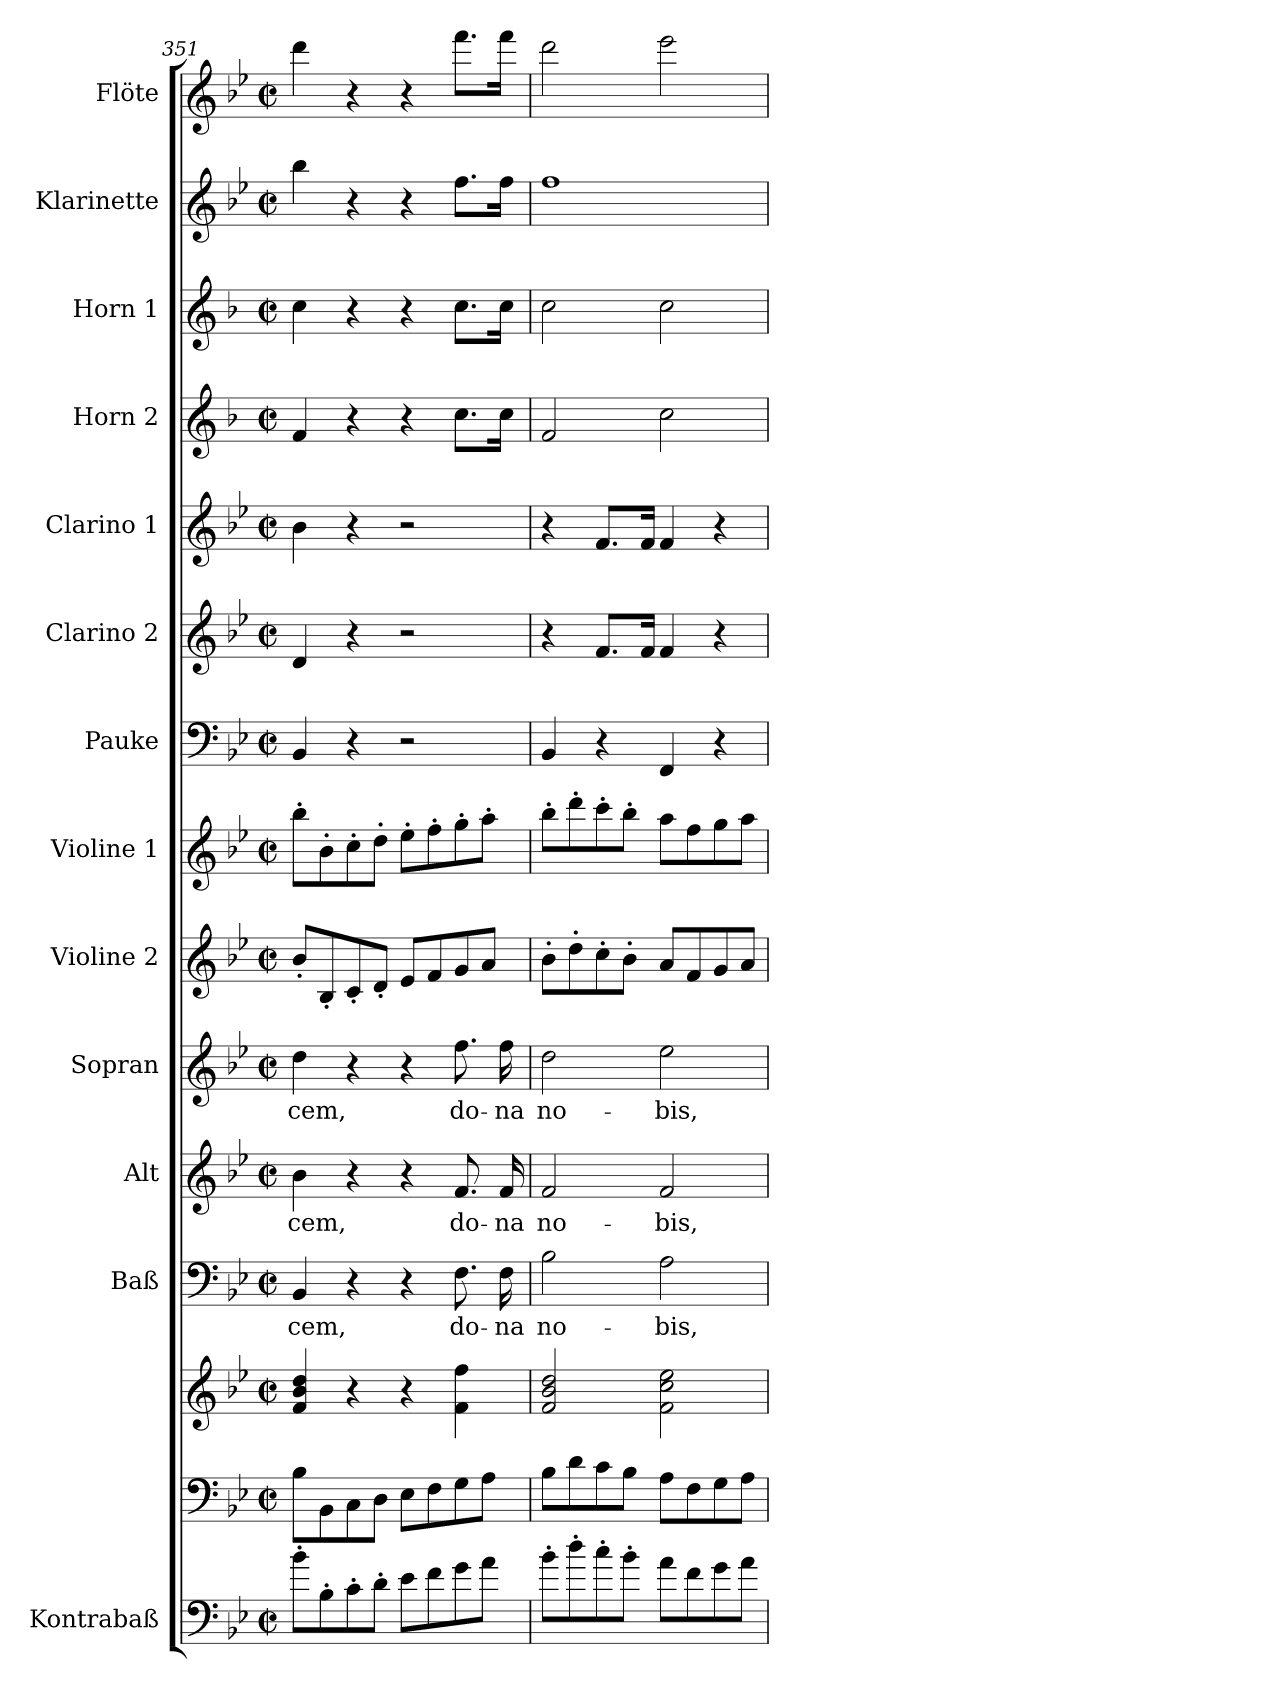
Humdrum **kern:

**kern	**kern	**kern	**kern	**text	**kern	**text	**kern	**text	**kern	**kern	**kern	**kern	**kern	**kern	**kern	**kern	**kern
*part14	*part13	*part13	*part12	*part12	*part11	*part11	*part10	*part10	*part9	*part8	*part7	*part6	*part5	*part4	*part3	*part2	*part1
*staff15	*staff14	*staff13	*staff12	*staff12	*staff11	*staff11	*staff10	*staff10	*staff9	*staff8	*staff7	*staff6	*staff5	*staff4	*staff3	*staff2	*staff1
*I"Kontrabaß	*	*	*I"Baß	*	*I"Alt	*	*I"Sopran	*	*I"Violine 2	*I"Violine 1	*I"Pauke	*I"Clarino 2	*I"Clarino 1	*I"Horn 2	*I"Horn 1	*I"Klarinette	*I"Flöte
*I'Kb	*	*	*I'Baß	*	*I'Alt	*	*I'Sop	*	*I'Vln. 2	*I'Vln. 1	*I'Pk.	*	*	*I'Hrn. 2	*I'Hrn. 1	*	*I'Fl.
*clefF4	*clefF4	*clefG2	*clefF4	*	*clefG2	*	*clefG2	*	*clefG2	*clefG2	*clefF4	*clefG2	*clefG2	*clefG2	*clefG2	*clefG2	*clefG2
*ITrd7c12	*	*	*	*	*	*	*	*	*	*	*	*ITrd7c12	*ITrd7c12	*ITrd4c7	*ITrd4c7	*	*
*k[b-e-]	*k[b-e-]	*k[b-e-]	*k[b-e-]	*	*k[b-e-]	*	*k[b-e-]	*	*k[b-e-]	*k[b-e-]	*k[b-e-]	*k[b-e-]	*k[b-e-]	*k[b-e-]	*k[b-e-]	*k[b-e-]	*k[b-e-]
*B-:	*B-:	*B-:	*B-:	*	*B-:	*	*B-:	*	*B-:	*B-:	*B-:	*B-:	*B-:	*B-:	*B-:	*B-:	*B-:
*M2/2	*M2/2	*M2/2	*M2/2	*	*M2/2	*	*M2/2	*	*M2/2	*M2/2	*M2/2	*M2/2	*M2/2	*M2/2	*M2/2	*M2/2	*M2/2
*met(c|)	*met(c|)	*met(c|)	*met(c|)	*	*met(c|)	*	*met(c|)	*	*met(c|)	*met(c|)	*met(c|)	*met(c|)	*met(c|)	*met(c|)	*met(c|)	*met(c|)	*met(c|)
=351	=351	=351	=351	=351	=351	=351	=351	=351	=351	=351	=351	=351	=351	=351	=351	=351	=351
!	!	!	!	!LO:LY:b	!	!LO:LY:b	!	!LO:LY:b	!	!	!	!	!	!	!	!	!
8B-'>\L	8B-\L	4f/ 4b-/ 4dd/	4BB-/	-cem,	4b-\	-cem,	4dd\	-cem,	8b-'</L	8bb-'>\L	4BB-/	4D/	4B-\	4B-/	4f\	4bb-\	4ddd\
8BB-'>\	8BB-\	.	.	.	.	.	.	.	8B-'</	8b-'>\	.	.	.	.	.	.	.
8C'>\	8C\	4r	4r	.	4r	.	4r	.	8c'</	8cc'>\	4r	4r	4r	4r	4r	4r	4r
8D'>\J	8D\J	.	.	.	.	.	.	.	8d'</J	8dd'>\J	.	.	.	.	.	.	.
8E-\L	8E-\L	4r	4r	.	4r	.	4r	.	8e-/L	8ee-'>\L	2r	2r	2r	4r	4r	4r	4r
8F\	8F\	.	.	.	.	.	.	.	8f/	8ff'>\	.	.	.	.	.	.	.
!	!	!	!	!LO:LY:b	!	!LO:LY:b	!	!LO:LY:b	!	!	!	!	!	!	!	!	!
8G\	8G\	4f\ 4ff\	8.F\	do-	8.f/	do-	8.ff\	do-	8g/	8gg'>\	.	.	.	8.f\L	8.f\L	8.ff\L	8.fff\L
8A\J	8A\J	.	.	.	.	.	.	.	8a/J	8aa'>\J	.	.	.	.	.	.	.
!	!	!	!	!LO:LY:b	!	!LO:LY:b	!	!LO:LY:b	!	!	!	!	!	!	!	!	!
.	.	.	16F\	-na	16f/	-na	16ff\	-na	.	.	.	.	.	16f\Jk	16f\Jk	16ff\Jk	16fff\Jk
=352	=352	=352	=352	=352	=352	=352	=352	=352	=352	=352	=352	=352	=352	=352	=352	=352	=352
!	!	!	!	!LO:LY:b	!	!LO:LY:b	!	!LO:LY:b	!	!	!	!	!	!	!	!	!
8B-'>\L	8B-\L	2f/ 2b-/ 2dd/	2B-\	no-	2f/	no-	2dd\	no-	8b-'>\L	8bb-'>\L	4BB-/	4r	4r	2B-/	2f\	1ff	2ddd\
8d'>\	8d\	.	.	.	.	.	.	.	8dd'>\	8ddd'>\	.	.	.	.	.	.	.
8c'>\	8c\	.	.	.	.	.	.	.	8cc'>\	8ccc'>\	4r	8.F/L	8.F/L	.	.	.	.
8B-'>\J	8B-\J	.	.	.	.	.	.	.	8b-'>\J	8bb-'>\J	.	.	.	.	.	.	.
.	.	.	.	.	.	.	.	.	.	.	.	16F/Jk	16F/Jk	.	.	.	.
!	!	!	!	!LO:LY:b	!	!LO:LY:b	!	!LO:LY:b	!	!	!	!	!	!	!	!	!
8A\L	8A\L	2f\ 2cc\ 2ee-\	2A\	-bis,	2f/	-bis,	2ee-\	-bis,	8a/L	8aa\L	4FF/	4F/	4F/	2f\	2f\	.	2eee-\
8F\	8F\	.	.	.	.	.	.	.	8f/	8ff\	.	.	.	.	.	.	.
8G\	8G\	.	.	.	.	.	.	.	8g/	8gg\	4r	4r	4r	.	.	.	.
8A\J	8A\J	.	.	.	.	.	.	.	8a/J	8aa\J	.	.	.	.	.	.	.
=	=	=	=	=	=	=	=	=	=	=	=	=	=	=	=	=	=
*-	*-	*-	*-	*-	*-	*-	*-	*-	*-	*-	*-	*-	*-	*-	*-	*-	*-
